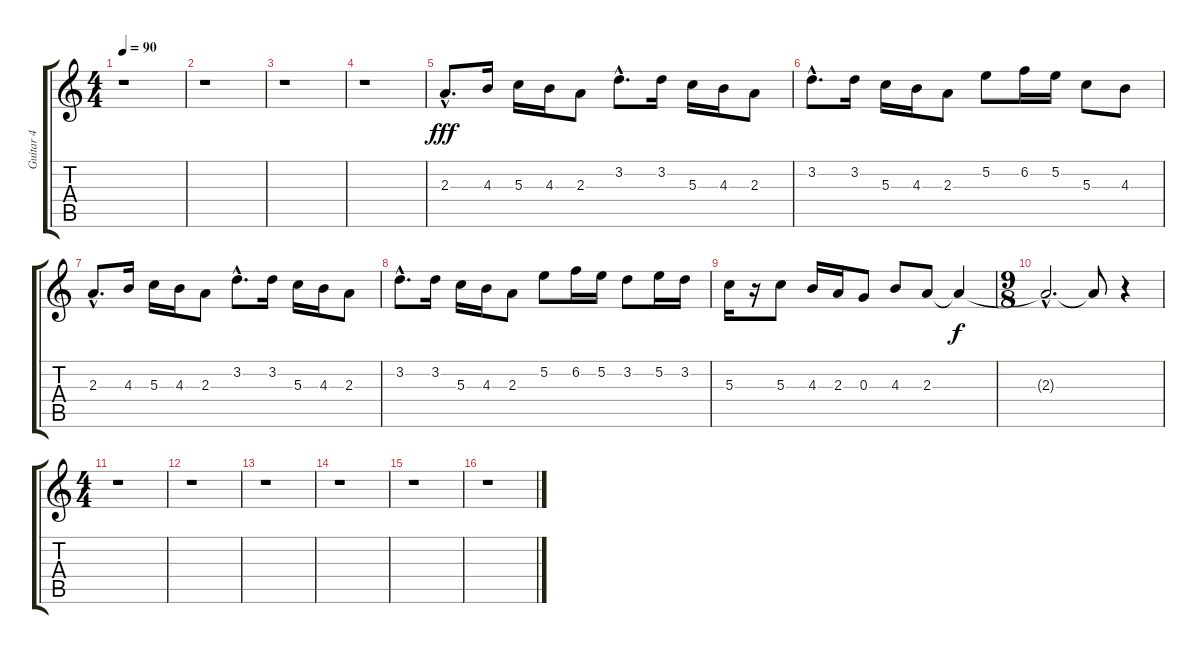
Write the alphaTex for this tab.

\track ("Guitar 4" "Guitar 4") {instrument distortionguitar}
\staff {score tabs}
\tuning (E4 B3 G3 D3 A2 E2) {hide}
\ts (4 4)
\tempo 90
\clef g2
\ks c
r.1{dy fff} |
r.1 |
r.1 |
r.1 |
2.3{hac}.8{d} 4.3.16 5.3.16 4.3.16 2.3.8 3.2{hac}.8{d} 3.2.16 5.3.16 4.3.16 2.3.8 |
3.2{hac}.8{d} 3.2.16 5.3.16 4.3.16 2.3.8 5.2.8 6.2.16 5.2.16 5.3.8 4.3.8 |
2.3{hac}.8{d} 4.3.16 5.3.16 4.3.16 2.3.8 3.2{hac}.8{d} 3.2.16 5.3.16 4.3.16 2.3.8 |
3.2{hac}.8{d} 3.2.16 5.3.16 4.3.16 2.3.8 5.2.8 6.2.16 5.2.16 3.2.8 5.2.16 3.2.16 |
5.3.16 r.16 5.3.8 4.3.16 2.3.16 0.3.8 4.3.8 2.3.8 2.3{t}.4{dy f} |
\ts (9 8)
2.3{hac t}.2{d} 2.3{t}.8 r.4 |
\ts (4 4)
r.1 |
r.1 |
r.1 |
r.1 |
r.1 |
r.1
